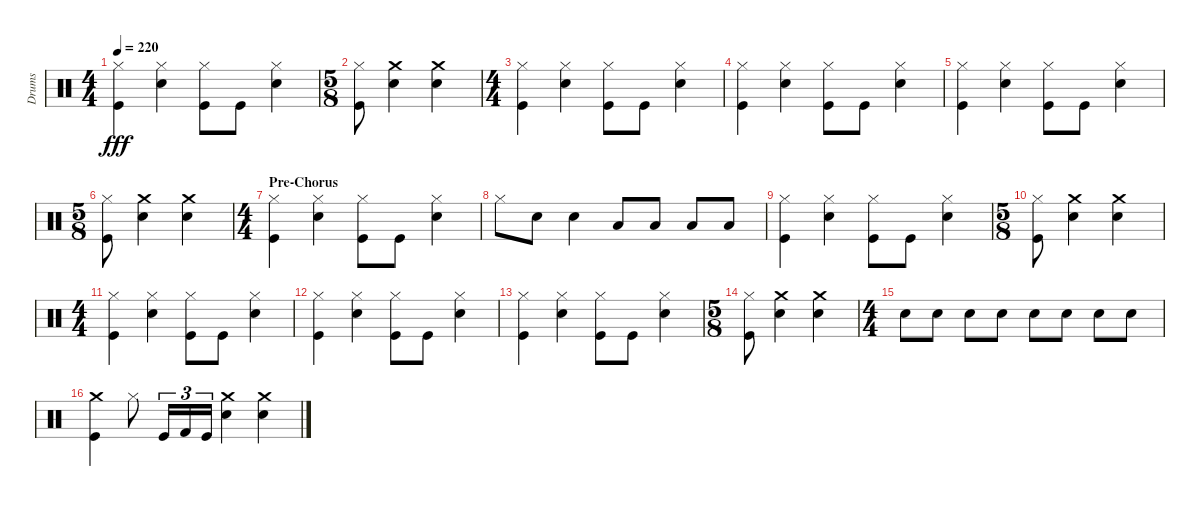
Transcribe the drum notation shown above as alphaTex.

\track ("Drums" "Drums") {instrument percussion}
\staff {score}
\articulation defaults
\ts (4 4)
\tempo 220
\clef neutral
\ks c
("Kick (hit)" "Hi-Hat (closed)").4{dy fff} ("Snare (hit) 2" "Hi-Hat (closed)").4 ("Kick (hit)" "Hi-Hat (closed)").8 "Kick (hit)".8 ("Snare (hit) 2" "Hi-Hat (closed)").4 |
\ts (5 8)
("Kick (hit)" "Hi-Hat (closed)").8 ("Snare (hit) 2" "Crash medium (hit)").4 ("Crash medium (hit)" "Snare (hit) 2").4 |
\ts (4 4)
("Kick (hit)" "Hi-Hat (closed)").4 ("Snare (hit) 2" "Hi-Hat (closed)").4 ("Kick (hit)" "Hi-Hat (closed)").8 "Kick (hit)".8 ("Snare (hit) 2" "Hi-Hat (closed)").4 |
("Hi-Hat (closed)" "Kick (hit)").4 ("Snare (hit) 2" "Hi-Hat (closed)").4 ("Kick (hit)" "Hi-Hat (closed)").8 "Kick (hit)".8 ("Snare (hit) 2" "Hi-Hat (closed)").4 |
("Kick (hit)" "Hi-Hat (closed)").4 ("Snare (hit) 2" "Hi-Hat (closed)").4 ("Hi-Hat (closed)" "Kick (hit)").8 "Kick (hit)".8 ("Snare (hit) 2" "Hi-Hat (closed)").4 |
\ts (5 8)
("Kick (hit)" "Hi-Hat (closed)").8 ("Crash medium (hit)" "Snare (hit) 2").4 ("Crash medium (hit)" "Snare (hit) 2").4 |
\ts (4 4)
\section ("" "Pre-Chorus")
("Kick (hit)" "Hi-Hat (closed)").4 ("Snare (hit) 2" "Hi-Hat (closed)").4 ("Kick (hit)" "Hi-Hat (closed)").8 "Kick (hit)".8 ("Snare (hit) 2" "Hi-Hat (closed)").4 |
"Hi-Hat (closed)".8 "Snare (hit) 2".8 "Snare (hit) 2".4 "Low Tom (hit)".8 "Low Tom (hit)".8 "Low Tom (hit)".8 "Low Tom (hit)".8 |
("Kick (hit)" "Hi-Hat (closed)").4 ("Hi-Hat (closed)" "Snare (hit) 2").4 ("Kick (hit)" "Hi-Hat (closed)").8 "Kick (hit)".8 ("Snare (hit) 2" "Hi-Hat (closed)").4 |
\ts (5 8)
("Kick (hit)" "Hi-Hat (closed)").8 ("Crash medium (hit)" "Snare (hit) 2").4 ("Crash medium (hit)" "Snare (hit) 2").4 |
\ts (4 4)
("Hi-Hat (closed)" "Kick (hit)").4 ("Snare (hit) 2" "Hi-Hat (closed)").4 ("Kick (hit)" "Hi-Hat (closed)").8 "Kick (hit)".8 ("Snare (hit) 2" "Hi-Hat (closed)").4 |
("Kick (hit)" "Hi-Hat (closed)").4 ("Snare (hit) 2" "Hi-Hat (closed)").4 ("Hi-Hat (closed)" "Kick (hit)").8 "Kick (hit)".8 ("Snare (hit) 2" "Hi-Hat (closed)").4 |
("Kick (hit)" "Hi-Hat (closed)").4 ("Snare (hit) 2" "Hi-Hat (closed)").4 ("Kick (hit)" "Hi-Hat (closed)").8 "Kick (hit)".8 ("Hi-Hat (closed)" "Snare (hit) 2").4 |
\ts (5 8)
("Hi-Hat (closed)" "Kick (hit)").8 ("Crash medium (hit)" "Snare (hit) 2").4 ("Crash medium (hit)" "Snare (hit) 2").4 |
\ts (4 4)
"Snare (hit) 2".8 "Snare (hit) 2".8 "Snare (hit) 2".8 "Snare (hit) 2".8 "Snare (hit) 2".8 "Snare (hit) 2".8 "Snare (hit) 2".8 "Snare (hit) 2".8 |
("Crash medium (hit)" "Kick (hit)").4 "Hi-Hat (closed)".8 "Kick (hit)".16{tu (3 2)} "Kick (hit) 2".16{tu (3 2)} "Kick (hit)".16{tu (3 2)} ("Crash medium (hit)" "Snare (hit) 2").4 ("Crash medium (hit)" "Snare (hit) 2").4
